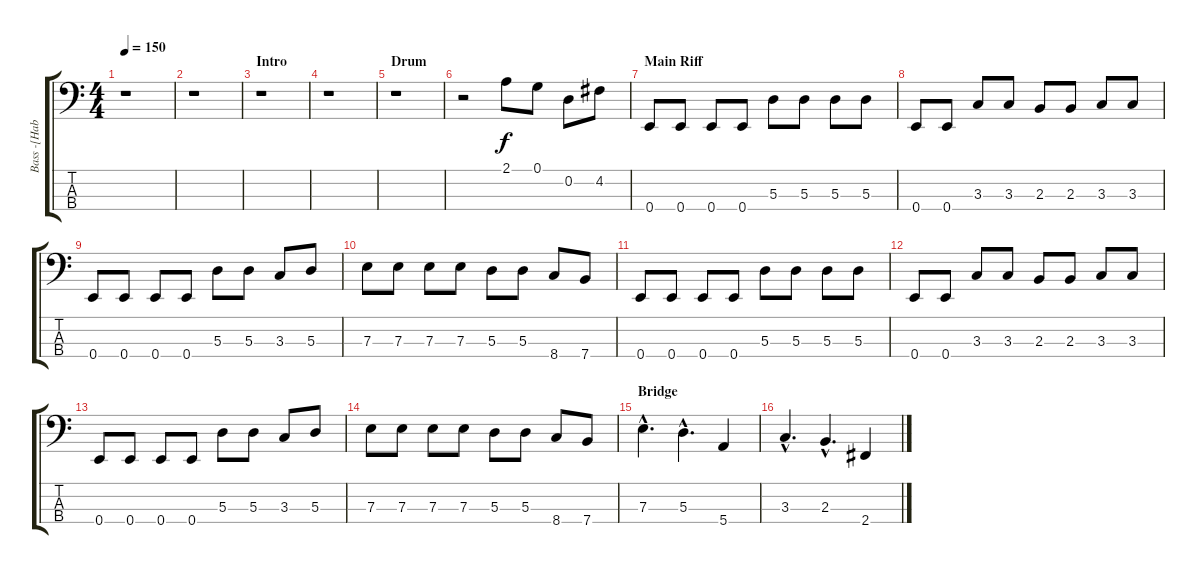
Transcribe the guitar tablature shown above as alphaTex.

\track ("Bass -[Habenicht]-" "Bass -[Hab") {instrument electricbasspick}
\staff {score tabs}
\tuning (G2 D2 A1 E1) {hide}
\ts (4 4)
\tempo 150
\clef f4
\ks c
r.1{dy f instrument electricbasspick} |
r.1 |
\section ("" "Intro")
r.1 |
r.1 |
\section ("" "Drum")
r.1 |
r.2 2.1.8 0.1.8 0.2.8 4.2.8 |
\section ("" "Main Riff")
0.4.8 0.4.8 0.4.8 0.4.8 5.3.8 5.3.8 5.3.8 5.3.8 |
0.4.8 0.4.8 3.3.8 3.3.8 2.3.8 2.3.8 3.3.8 3.3.8 |
0.4.8 0.4.8 0.4.8 0.4.8 5.3.8 5.3.8 3.3.8 5.3.8 |
7.3.8 7.3.8 7.3.8 7.3.8 5.3.8 5.3.8 8.4.8 7.4.8 |
0.4.8 0.4.8 0.4.8 0.4.8 5.3.8 5.3.8 5.3.8 5.3.8 |
0.4.8 0.4.8 3.3.8 3.3.8 2.3.8 2.3.8 3.3.8 3.3.8 |
0.4.8 0.4.8 0.4.8 0.4.8 5.3.8 5.3.8 3.3.8 5.3.8 |
7.3.8 7.3.8 7.3.8 7.3.8 5.3.8 5.3.8 8.4.8 7.4.8 |
\section ("" "Bridge")
7.3{hac}.4{d} 5.3{hac}.4{d} 5.4.4 |
3.3{hac}.4{d} 2.3{hac}.4{d} 2.4.4
